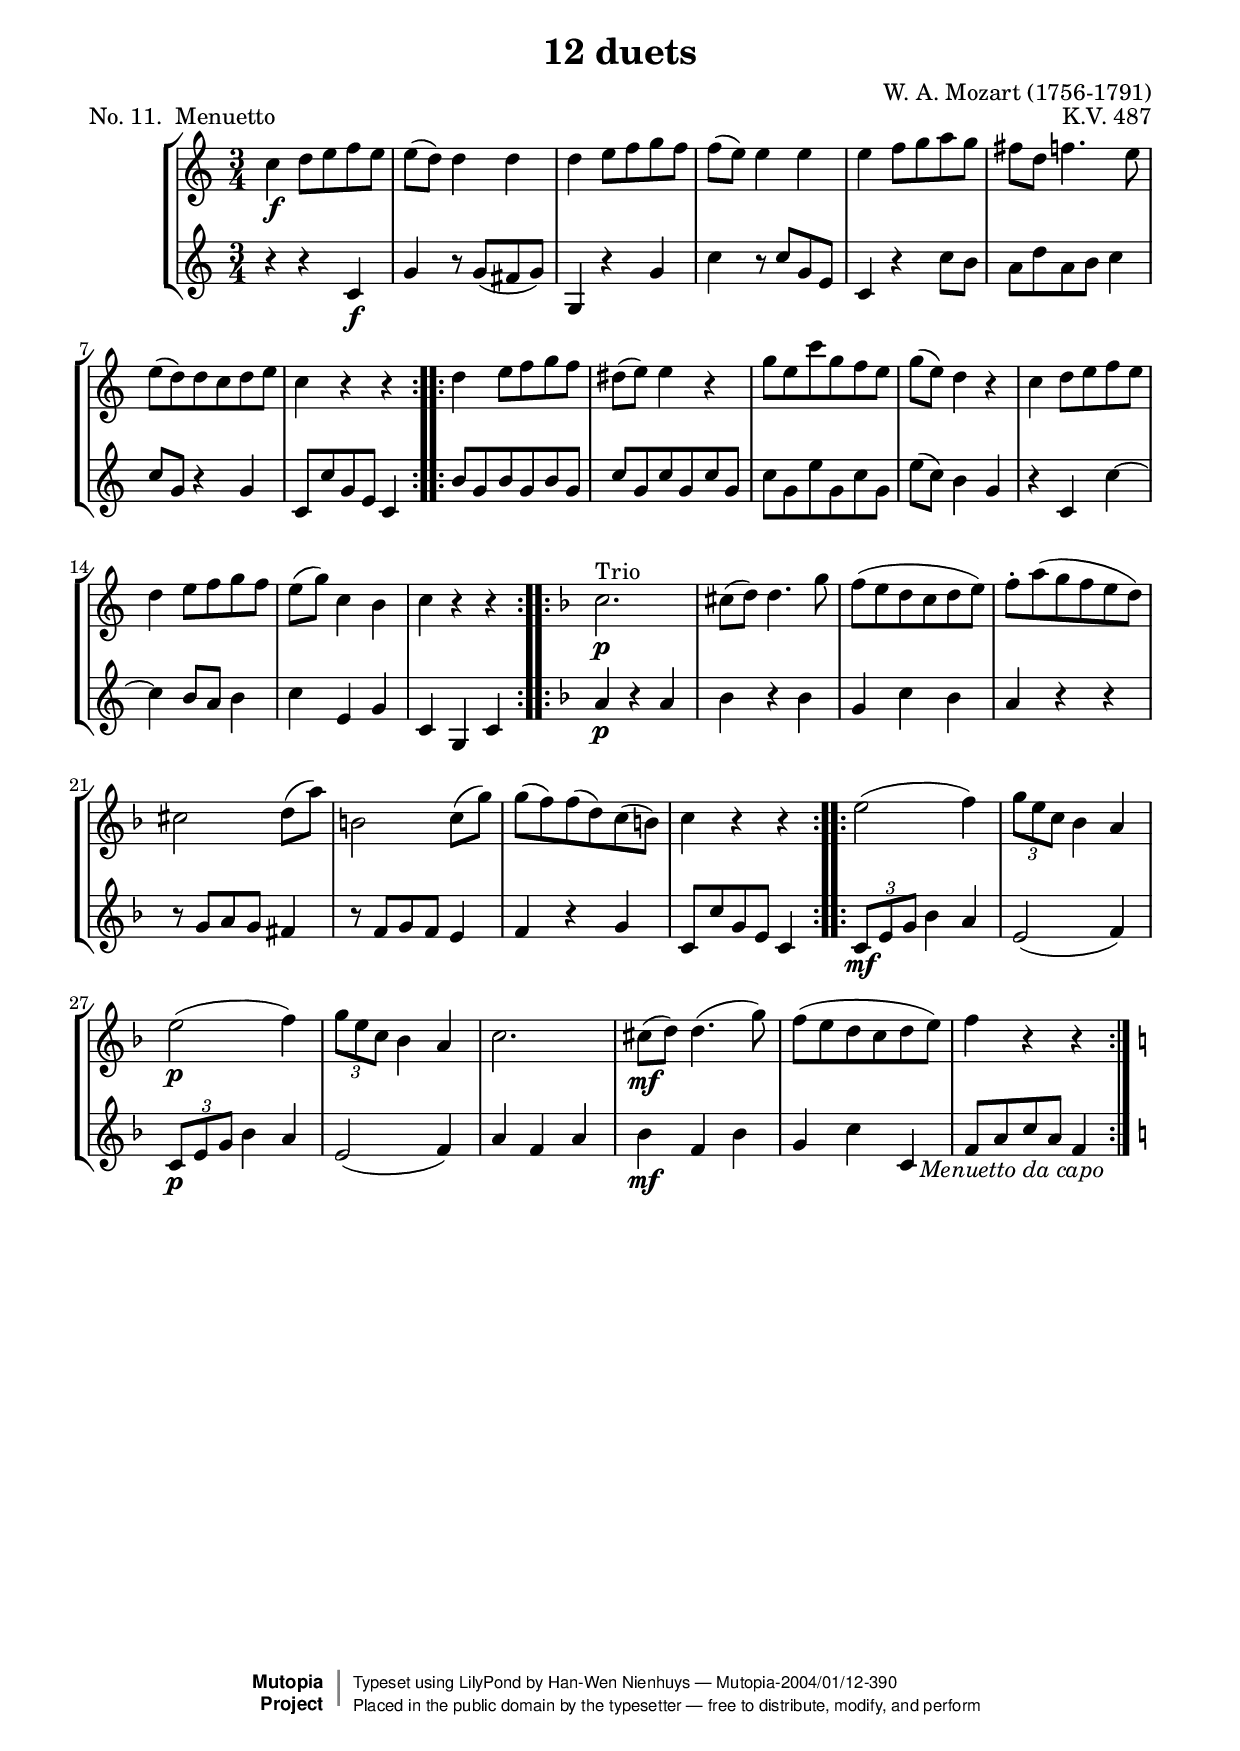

\version "1.9.8"

\include "header.ly"
global = \notes {
    \time 3/4
    \key c \major
    \skip 2.* 16
    \key f \major
    \skip 2. * 16
    \key c \major
    }

hornI = \notes \relative c'' {
    \repeat volta 2 { 
    c4\f d8 e f e e( d ) d4 d |
    d e8 f g
    f f( e ) 
    e4 e | e f8 g a g |
    fis d f4. e8 |
    e8( d ) d c d e c4 r r
    }
    \repeat volta 2 {
	d4 e8 f g f dis( e) e4 r |
	g8 e c' g f e |
	g8( e) d4 r |
	c4 d8 e f e d4 e8 f g f e( g)  c,4 b |
	c4 r r 
    }
    \repeat volta 2 {
	c2.\p^"Trio"
	cis8( d) d4. g8 f( e d c d e ) |
	f-. a( g f e d ) |
	cis2 d8( a') |
	b,2 c8( g') |
	g( f) f( d) c( b) |
	c4 r r 
	}
    \repeat volta 2 {
	e2( f4)|
	\times 2/3 { g8 e c } bes4 a |
	e'2(\p f4) |
	\times 2/3 { g8 e c } bes4 a c2. |
	cis8\mf( d) d4.(g8) |
	f( e d c d e ) f4 r r 
	}
}


hornII = \notes \relative c' {
    \repeat volta 2 {
	r4 r c \f g' r8 g( fis g) |
	g,4 r g' |
	c r8 c g e |
	c4 r c'8 b |
	a d a b c4 |
	c8 g r4 g |
	c,8 c' g e c4  |
	}
    \repeat volta 2 {
	b'8 g
	\repeat unfold 2 { b g } |
	\repeat unfold 3 {c g } |
	c g e' g, c g |
	e'( c) b4 g |
	r4 c, c'~ c b8 a b4 c4 e, g c, g c
    }
    \repeat volta 2 {
	a'4\p r a
	bes r bes |
	g c bes a r r |
	r8 g a g fis4 |
	r8 f g f e4 |
	f4 r g |
	c,8 c' g e c4 |
	}
    \repeat volta 2 {
	\times 2/3 { c8\mf e g } bes4 a |
	e2( f4)
	\times 2/3 { c8\p e g } bes4 a |
	e2( f4)
	a4 f a bes\mf f bes g c c, f8 a c a f4_\markup { \italic \halign #0.65 "Menuetto da capo" }
	}
    }



\score {
   \new StaffGroup <<
    \new Staff << \global \hornI >>
    \new Staff <<\global \hornII >>
    >>
   \midi { \tempo 4 = 120 }
   \paper { }
\header {
    piece = "No. 11.  Menuetto"
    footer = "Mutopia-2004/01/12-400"
}
   }
